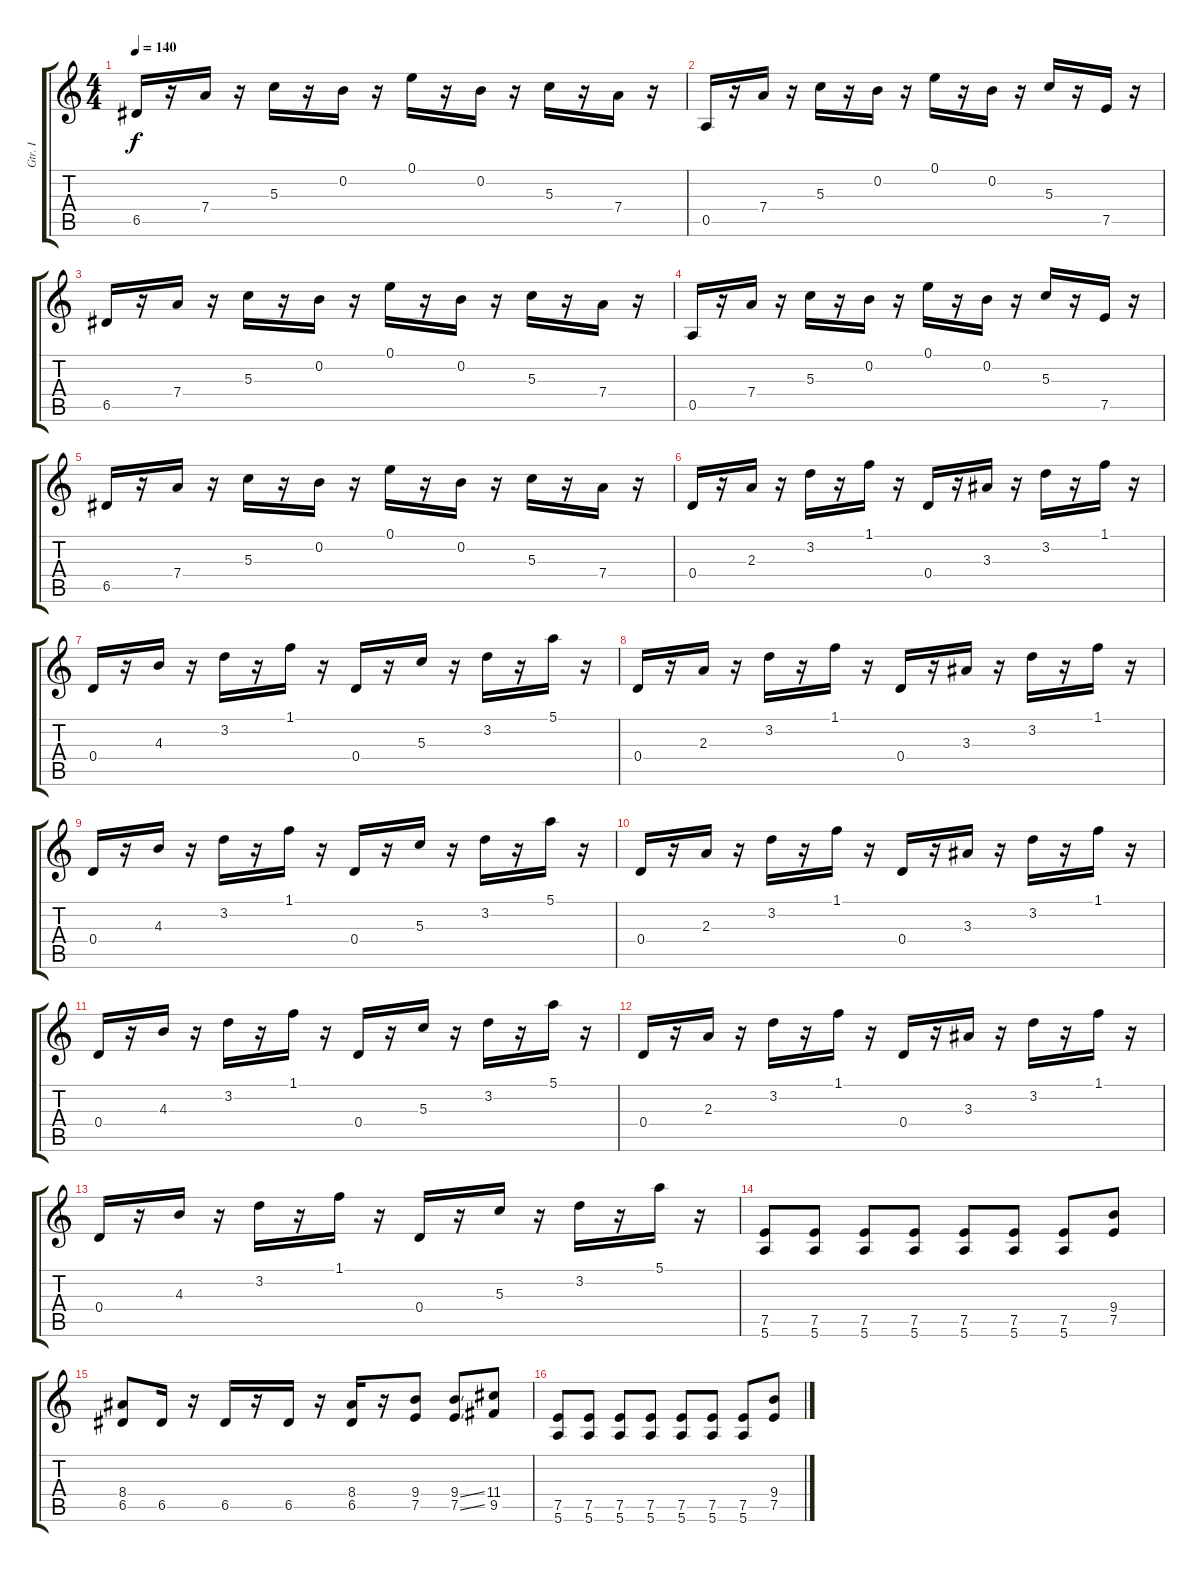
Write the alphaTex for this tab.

\track ("Gtr. I" "Gtr. I") {instrument acousticguitarsteel}
\staff {score tabs}
\tuning (E4 B3 G3 D3 A2 E2) {hide}
\ts (4 4)
\tempo 140
\clef g2
\ks c
6.5.16{dy f} r.16 7.4.16 r.16 5.3.16 r.16 0.2.16 r.16 0.1.16 r.16 0.2.16 r.16 5.3.16 r.16 7.4.16 r.16 |
0.5.16 r.16 7.4.16 r.16 5.3.16 r.16 0.2.16 r.16 0.1.16 r.16 0.2.16 r.16 5.3.16 r.16 7.5.16 r.16 |
6.5.16 r.16 7.4.16 r.16 5.3.16 r.16 0.2.16 r.16 0.1.16 r.16 0.2.16 r.16 5.3.16 r.16 7.4.16 r.16 |
0.5.16 r.16 7.4.16 r.16 5.3.16 r.16 0.2.16 r.16 0.1.16 r.16 0.2.16 r.16 5.3.16 r.16 7.5.16 r.16 |
6.5.16 r.16 7.4.16 r.16 5.3.16 r.16 0.2.16 r.16 0.1.16 r.16 0.2.16 r.16 5.3.16 r.16 7.4.16 r.16 |
0.4.16 r.16 2.3.16 r.16 3.2.16 r.16 1.1.16 r.16 0.4.16 r.16 3.3.16 r.16 3.2.16 r.16 1.1.16 r.16 |
0.4.16 r.16 4.3.16 r.16 3.2.16 r.16 1.1.16 r.16 0.4.16 r.16 5.3.16 r.16 3.2.16 r.16 5.1.16 r.16 |
0.4.16 r.16 2.3.16 r.16 3.2.16 r.16 1.1.16 r.16 0.4.16 r.16 3.3.16 r.16 3.2.16 r.16 1.1.16 r.16 |
0.4.16 r.16 4.3.16 r.16 3.2.16 r.16 1.1.16 r.16 0.4.16 r.16 5.3.16 r.16 3.2.16 r.16 5.1.16 r.16 |
0.4.16 r.16 2.3.16 r.16 3.2.16 r.16 1.1.16 r.16 0.4.16 r.16 3.3.16 r.16 3.2.16 r.16 1.1.16 r.16 |
0.4.16 r.16 4.3.16 r.16 3.2.16 r.16 1.1.16 r.16 0.4.16 r.16 5.3.16 r.16 3.2.16 r.16 5.1.16 r.16 |
0.4.16 r.16 2.3.16 r.16 3.2.16 r.16 1.1.16 r.16 0.4.16 r.16 3.3.16 r.16 3.2.16 r.16 1.1.16 r.16 |
0.4.16 r.16 4.3.16 r.16 3.2.16 r.16 1.1.16 r.16 0.4.16 r.16 5.3.16 r.16 3.2.16 r.16 5.1.16 r.16 |
(7.5 5.6).8 (7.5 5.6).8 (7.5 5.6).8 (7.5 5.6).8 (7.5 5.6).8 (7.5 5.6).8 (7.5 5.6).8 (9.4 7.5).8 |
(8.4 6.5).8 6.5.16 r.16 6.5.16 r.16 6.5.16 r.16 (8.4 6.5).16 r.16 (9.4 7.5).8 (9.4{ss} 7.5{ss}).8 (11.4 9.5).8 |
(7.5 5.6).8 (7.5 5.6).8 (7.5 5.6).8 (7.5 5.6).8 (7.5 5.6).8 (7.5 5.6).8 (7.5 5.6).8 (9.4 7.5).8
